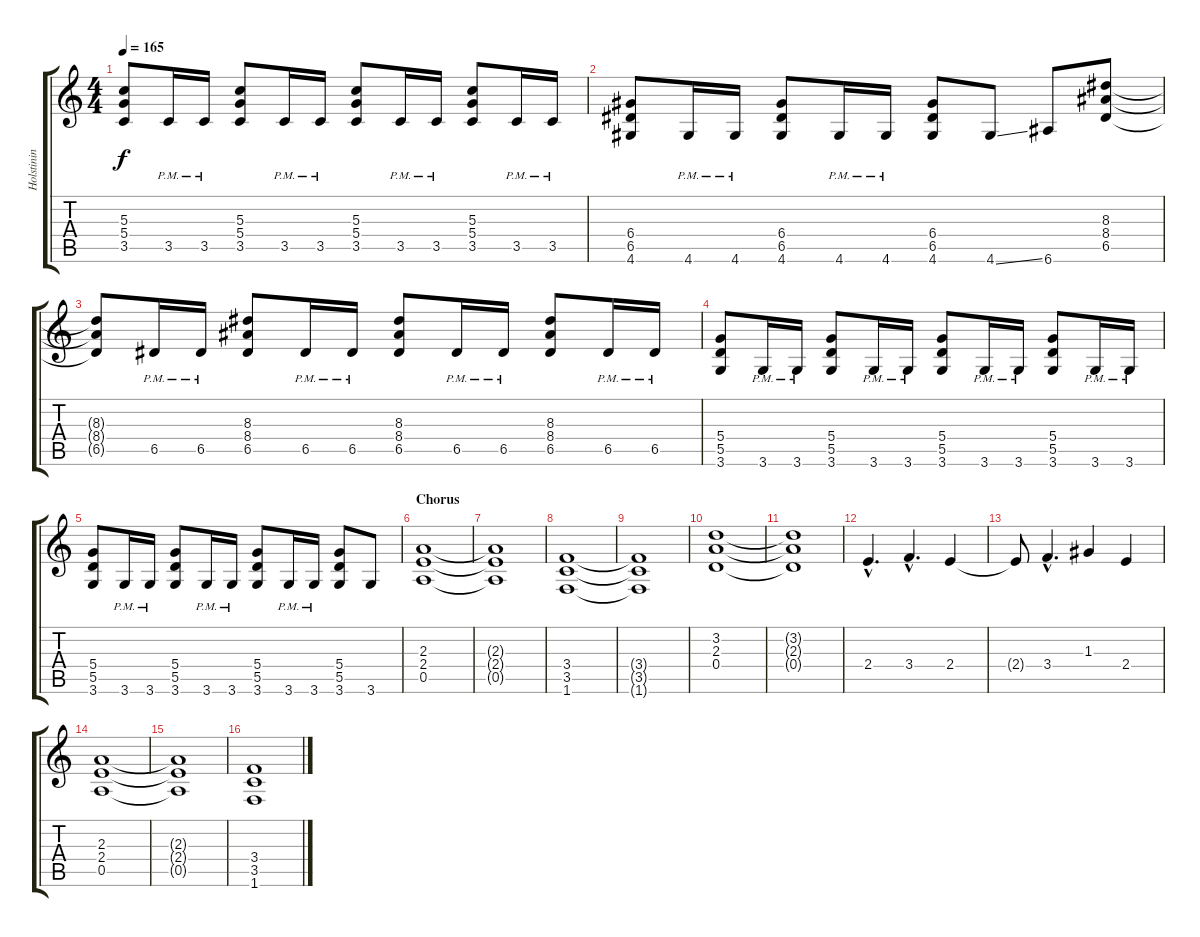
\track ("Holstinin" "Holstinin") {instrument distortionguitar}
\staff {score tabs}
\tuning (E4 B3 G3 D3 A2 E2) {hide}
\ts (4 4)
\tempo 165
\clef g2
\ks c
(5.3{t} 5.4{t} 3.5{t}).8{dy f} 3.5{pm}.16 3.5{pm}.16 (5.3 5.4 3.5).8 3.5{pm}.16 3.5{pm}.16 (5.3 5.4 3.5).8 3.5{pm}.16 3.5{pm}.16 (5.3 5.4 3.5).8 3.5{pm}.16 3.5{pm}.16 |
(6.4 6.5 4.6).8 4.6{pm}.16 4.6{pm}.16 (6.4 6.5 4.6).8 4.6{pm}.16 4.6{pm}.16 (6.4 6.5 4.6).8 4.6{ss}.8 6.6.8 (8.3 8.4 6.5).8 |
(8.3{t} 8.4{t} 6.5{t}).8 6.5{pm}.16 6.5{pm}.16 (8.3 8.4 6.5).8 6.5{pm}.16 6.5{pm}.16 (8.3 8.4 6.5).8 6.5{pm}.16 6.5{pm}.16 (8.3 8.4 6.5).8 6.5{pm}.16 6.5{pm}.16 |
(5.4 5.5 3.6).8 3.6{pm}.16 3.6{pm}.16 (5.4 5.5 3.6).8 3.6{pm}.16 3.6{pm}.16 (5.4 5.5 3.6).8 3.6{pm}.16 3.6{pm}.16 (5.4 5.5 3.6).8 3.6{pm}.16 3.6{pm}.16 |
(5.4 5.5 3.6).8 3.6{pm}.16 3.6{pm}.16 (5.4 5.5 3.6).8 3.6{pm}.16 3.6{pm}.16 (5.4 5.5 3.6).8 3.6{pm}.16 3.6{pm}.16 (5.4 5.5 3.6).8 3.6.8 |
\section ("" "Chorus")
(2.3 2.4 0.5).1 |
(2.3{t} 2.4{t} 0.5{t}).1 |
(3.4 3.5 1.6).1 |
(3.4{t} 3.5{t} 1.6{t}).1 |
(3.2 2.3 0.4).1 |
(3.2{t} 2.3{t} 0.4{t}).1 |
2.4{hac}.4{d} 3.4{hac}.4{d} 2.4.4 |
2.4{t}.8 3.4{hac}.4{d} 1.3.4 2.4.4 |
(2.3 2.4 0.5).1 |
(2.3{t} 2.4{t} 0.5{t}).1 |
(3.4 3.5 1.6).1
